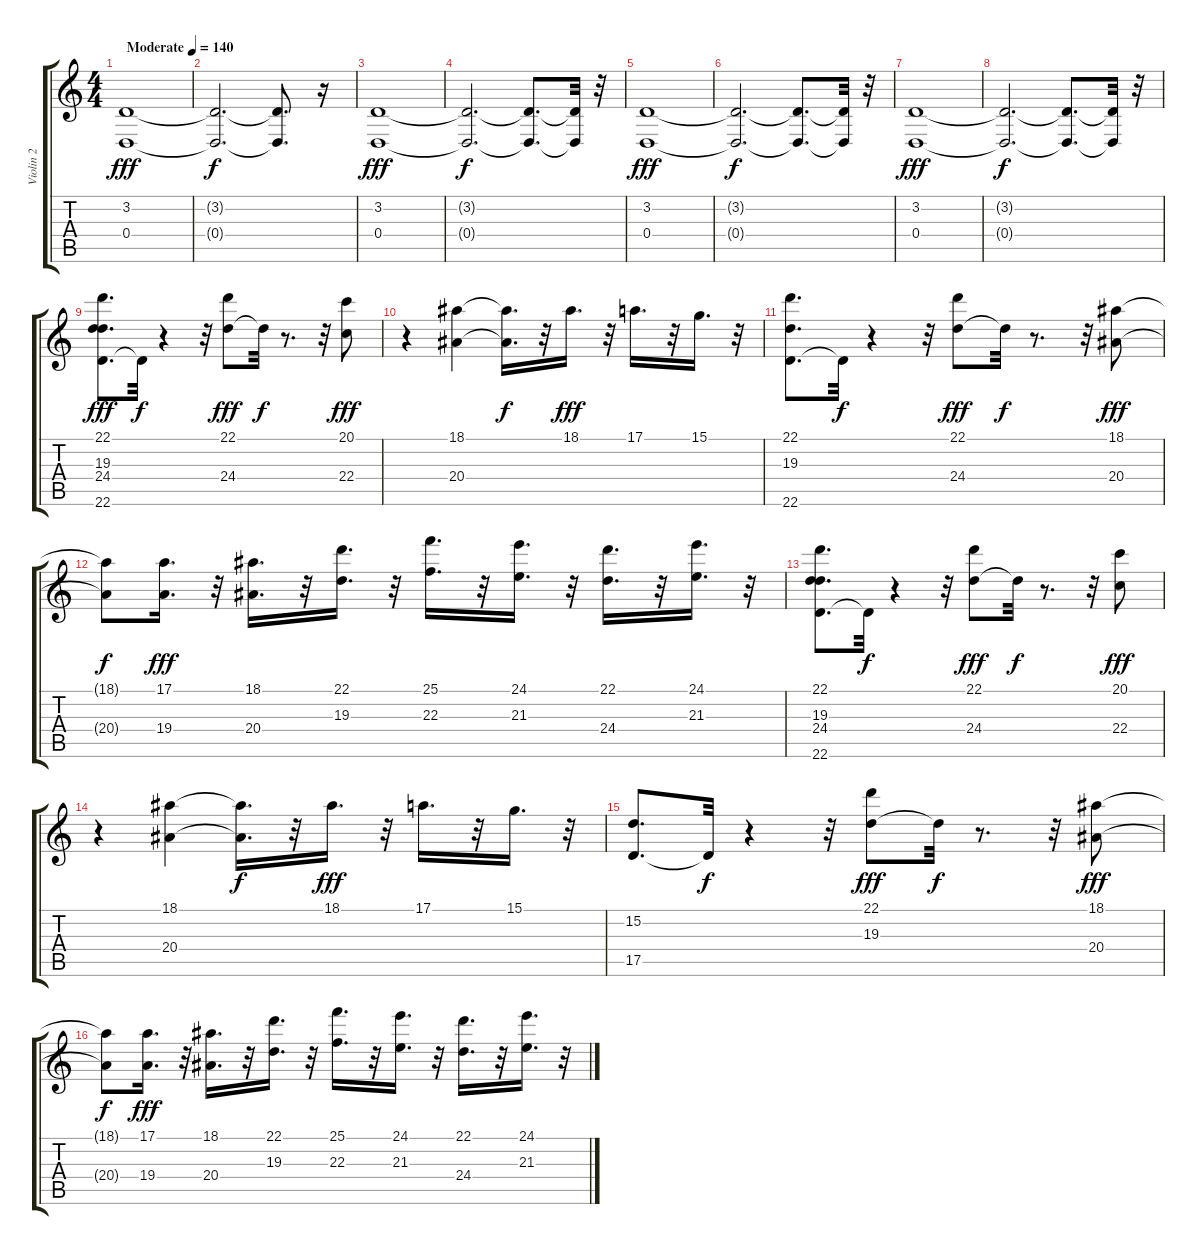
\track ("Violin 2" "Violin 2") {instrument stringensemble1}
\staff {score tabs}
\tuning (E4 B3 G3 D3 A2 E2) {hide}
\ts (4 4)
\tempo (140 "Moderate")
\clef g2
\ks c
(3.2 0.4).1{dy fff instrument stringensemble1} |
(3.2{t} 0.4{t}).2{d dy f} (3.2{t} 0.4{t}).8{d} r.16 |
(3.2 0.4).1{dy fff volume 10} |
(3.2{t} 0.4{t}).2{d dy f} (3.2{t} 0.4{t}).8{d} (3.2{t} 0.4{t}).32 r.32 |
(3.2 0.4).1{dy fff volume 10} |
(3.2{t} 0.4{t}).2{d dy f} (3.2{t} 0.4{t}).8{d} (3.2{t} 0.4{t}).32 r.32 |
(3.2 0.4).1{dy fff volume 10} |
(3.2{t} 0.4{t}).2{d dy f} (3.2{t} 0.4{t}).8{d} (3.2{t} 0.4{t}).32 r.32 |
(22.1 19.3 24.4 22.6).8{d dy fff volume 10} 22.6{t}.32{dy f} r.4 r.32 (22.1 24.4).8{dy fff} 24.4{t}.32{dy f} r.8{d} r.32 (20.1 22.4).8{dy fff} |
r.4 (18.1 20.4).4{volume 12} (18.1{t} 20.4{t}).16{d dy f} r.32 18.1.16{d dy fff} r.32 17.1.16{d} r.32 15.1.16{d} r.32 |
(22.1 19.3 22.6).8{d} 22.6{t}.32{dy f} r.4 r.32 (22.1 24.4).8{dy fff} 24.4{t}.32{dy f} r.8{d} r.32 (18.1 20.4).8{dy fff} |
(18.1{t} 20.4{t}).8{dy f} (17.1 19.4).16{d dy fff} r.32 (18.1 20.4).16{d} r.32 (22.1 19.3).16{d} r.32 (25.1 22.3).16{d} r.32 (24.1 21.3).16{d} r.32 (22.1 24.4).16{d} r.32 (24.1 21.3).16{d} r.32 |
(22.1 19.3 24.4 22.6).8{d} 22.6{t}.32{dy f} r.4 r.32 (22.1 24.4).8{dy fff} 24.4{t}.32{dy f} r.8{d} r.32 (20.1 22.4).8{dy fff} |
r.4 (18.1 20.4).4 (18.1{t} 20.4{t}).16{d dy f} r.32 18.1.16{d dy fff} r.32 17.1.16{d} r.32 15.1.16{d} r.32 |
(15.2 17.5).8{d} 17.5{t}.32{dy f} r.4 r.32 (22.1 19.3).8{dy fff} 19.3{t}.32{dy f} r.8{d} r.32 (18.1 20.4).8{dy fff} |
(18.1{t} 20.4{t}).8{dy f} (17.1 19.4).16{d dy fff} r.32 (18.1 20.4).16{d} r.32 (22.1 19.3).16{d} r.32 (25.1 22.3).16{d} r.32 (24.1 21.3).16{d} r.32 (22.1 24.4).16{d} r.32 (24.1 21.3).16{d} r.32
